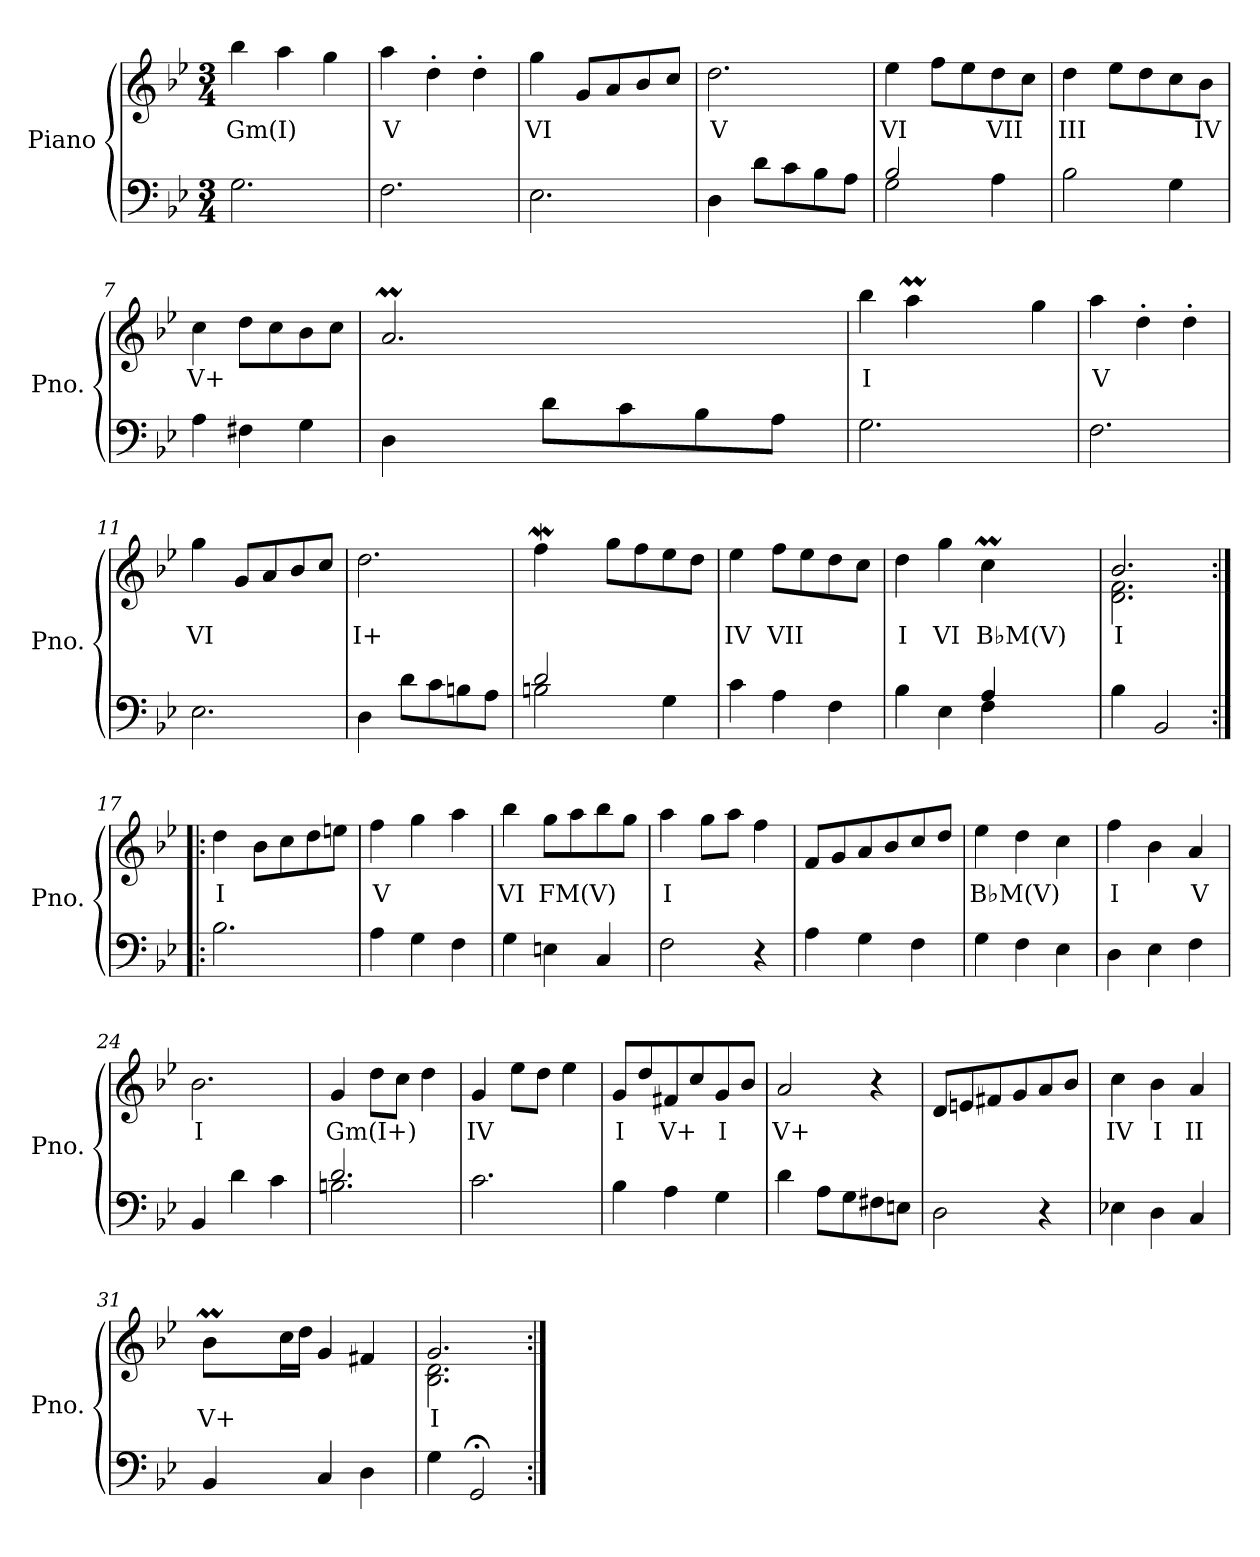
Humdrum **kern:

**kern	**kern	**text
*part1	*part1	*part1
*staff2	*staff1	*staff1
*I"Piano	*	*
*I'Pno.	*	*
*clefF4	*clefG2	*
*k[b-e-]	*k[b-e-]	*
*M3/4	*M3/4	*
=1	=1	=1
!	!	!LO:LY:b
2.G\	4bb-\	Gm(I)
.	4aa\	.
.	4gg\	.
=2	=2	=2
!	!	!LO:LY:b
2.F\	4aa\	V
.	4dd'\	.
.	4dd'\	.
=3	=3	=3
!	!	!LO:LY:b
2.E-\	4gg\	VI
.	8g/L	.
.	8a/	.
.	8b-/	.
.	8cc/J	.
=4	=4	=4
!	!	!LO:LY:b
4D\	2.dd\	V
8d\L	.	.
8c\	.	.
8B-\	.	.
8A\J	.	.
=5	=5	=5
*^	*	*
!	!	!	!LO:LY:b
2B-/	2G\	4ee-\	VI
.	.	8ff\L	.
.	.	8ee-\	.
!	!	!	!LO:LY:b
4A\	4ryy	8dd\	VII
.	.	8cc\J	.
*v	*v	*	*
!!LO:LB:g=z
=6	=6	=6
!	!	!LO:LY:b
2B-\	4dd\	III
.	8ee-\L	.
.	8dd\	.
4G\	8cc\	.
!	!	!LO:LY:b
.	8b-\J	IV
=7	=7	=7
!	!	!LO:LY:b
4A\	4cc\	V+
4F#X\	8dd\L	.
.	8cc\	.
4G\	8b-\	.
.	8cc\J	.
=8	=8	=8
*	*^	*
4D\	2.am/	32b-yy	.
.	.	32ayy	.
.	.	32b-yy	.
.	.	32ayy	.
.	.	32b-yy	.
.	.	32ayy	.
.	.	32b-yy	.
.	.	32ayy	.
8d\L	.	32b-yy	.
.	.	32ayy	.
.	.	32b-yy	.
.	.	32ayy	.
8c\	.	32b-yy	.
.	.	32ayy	.
.	.	32b-yy	.
.	.	32ayy	.
8B-\	.	32b-yy	.
.	.	32ayy	.
.	.	32b-yy	.
.	.	32ayy	.
8A\J	.	32b-yy	.
.	.	32ayy	.
.	.	32b-yy	.
.	.	32ayy	.
!!LO:LB:g=z	!!
=9	=9	=9	=9
!	!	!	!LO:LY:b
2.G\	4bb-\	4ryy	I
*	*	*Xtuplet	*
.	4aam\	40bb-yy	.
.	.	40aayy	.
.	.	40bb-yy	.
.	.	40aayy	.
.	.	40bb-yy	.
.	.	8aayy	.
.	4gg\	4ryy	.
=10	=10	=10	=10
!	!	!	!LO:LY:b
*	*v	*v	*
2.F\	4aa\	V
.	4dd'\	.
.	4dd'\	.
!!LO:LB:g=z
=11	=11	=11
!	!	!LO:LY:b
2.E-\	4gg\	VI
.	8g/L	.
.	8a/	.
.	8b-/	.
.	8cc/J	.
=12	=12	=12
!	!	!LO:LY:b
4D\	2.dd\	I+
8d\L	.	.
8c\	.	.
8Bn\	.	.
8A\J	.	.
=13	=13	=13
*^	*^	*
2d/	2Bn\	4ffW\	32ffyy	.
.	.	.	32ee-yy	.
.	.	.	8.ffyy	.
.	.	8gg\L	2ryy	.
.	.	8ff\	.	.
4G\	4ryy	8ee-\	.	.
.	.	8dd\J	.	.
*v	*v	*	*	*
*	*v	*v	*
=14	=14	=14
!	!	!LO:LY:b
4c\	4ee-\	IV
!	!	!LO:LY:b
4A\	8ff\L	VII
.	8ee-\	.
4F\	8dd\	.
.	8cc\J	.
=15	=15	=15
*^	*	*
!	!	!	!LO:LY:b
*	*	*^	*
4B-\	2ryy	4dd\	2ryy	I
!	!	!	!	!LO:LY:b
4E-\	.	4gg\	.	VI
!	!	!	!	!LO:LY:b
4A/	4F\	4ccM\	40ddyy	B♭M(V)
.	.	.	40ccyy	.
.	.	.	40ddyy	.
.	.	.	40ccyy	.
.	.	.	40ddyy	.
.	.	.	8ccyy	.
*v	*v	*	*	*
=16	=16	=16	=16
!	!	!	!LO:LY:b
4B-\	2.b-/	2.d\ 2.f\	I
2BB-/	.	.	.
*	*v	*v	*
!!LO:LB:g=z
=17:|!|:	=17:|!|:	=17:|!|:
!	!	!LO:LY:b
2.B-\	4dd\	I
.	8b-\L	.
.	8cc\	.
.	8dd\	.
.	8een\J	.
=18	=18	=18
!	!	!LO:LY:b
4A\	4ff\	V
4G\	4gg\	.
4F\	4aa\	.
=19	=19	=19
!	!	!LO:LY:b
4G\	4bb-\	VI
!	!	!LO:LY:b
4En\	8gg\L	FM(V)
.	8aa\	.
4C/	8bb-\	.
.	8gg\J	.
=20	=20	=20
!	!	!LO:LY:b
2F\	4aa\	I
.	8gg\L	.
.	8aa\J	.
4r	4ff\	.
=21	=21	=21
4A\	8f/L	.
.	8g/	.
4G\	8a/	.
.	8b-/	.
4F\	8cc/	.
.	8dd/J	.
!!LO:PB:g=z
=22	=22	=22
!	!	!LO:LY:b
4G\	4ee-\	B♭M(V)
4F\	4dd\	.
4E-\	4cc\	.
=23	=23	=23
!	!	!LO:LY:b
4D\	4ff\	I
4E-\	4b-\	.
!	!	!LO:LY:b
4F\	4a/	V
=24	=24	=24
!	!	!LO:LY:b
4BB-/	2.b-\	I
4d\	.	.
4c\	.	.
=25	=25	=25
*^	*	*
!	!	!	!LO:LY:b
2.d/	2.Bn\	4g/	Gm(I+)
.	.	8dd\L	.
.	.	8cc\J	.
.	.	4dd\	.
*v	*v	*	*
=26	=26	=26
!	!	!LO:LY:b
2.c\	4g/	IV
.	8ee-\L	.
.	8dd\J	.
.	4ee-\	.
!!LO:LB:g=z
=27	=27	=27
!	!	!LO:LY:b
4B-\	8g/L	I
.	8dd/	.
!	!	!LO:LY:b
4A\	8f#X/	V+
.	8cc/	.
!	!	!LO:LY:b
4G\	8g/	I
.	8b-/J	.
=28	=28	=28
!	!	!LO:LY:b
4d\	2a/	V+
8A\L	.	.
8G\	.	.
8F#i\	4r	.
8En\J	.	.
=29	=29	=29
2D\	8d/L	.
.	8en/	.
.	8f#X/	.
.	8g/	.
4r	8a/	.
.	8b-/J	.
=30	=30	=30
!	!	!LO:LY:b
4E-X\	4cc\	IV
!	!	!LO:LY:b
4D\	4b-\	I
!	!	!LO:LY:b
4C/	4a/	II
=31	=31	=31
!	!	!LO:LY:b
*	*^	*
4BB-/	8b-M\L	32ccyy	V+
.	.	32b-yy	.
.	.	32ccyy	.
.	.	32b-yy	.
.	16cc\L	2ryy	.
.	16dd\JJ	.	.
4C/	4g/	.	.
4D\	4f#X/	.	.
.	.	8ryy	.
=32	=32	=32	=32
!	!	!	!LO:LY:b
4G\	2.g/	2.B-\ 2.d\	I
2GG;</	.	.	.
*	*v	*v	*
=:|!	=:|!	=:|!
*-	*-	*-
